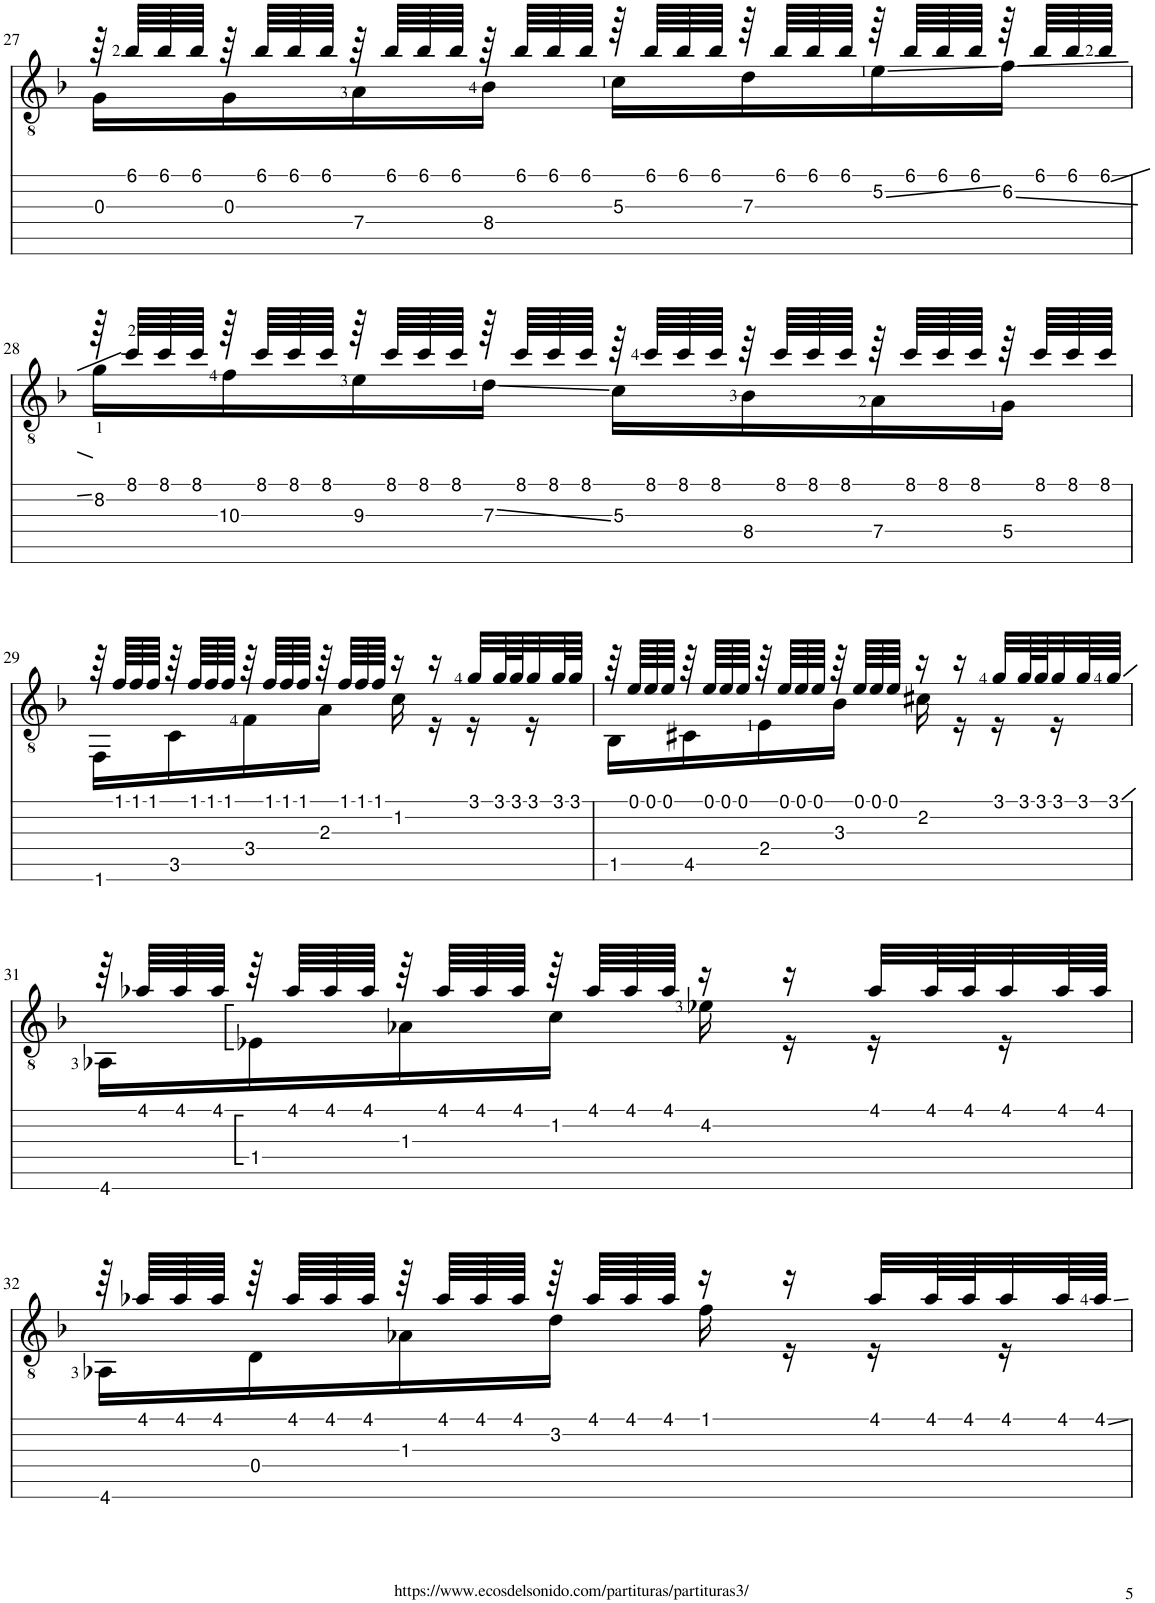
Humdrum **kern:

**kern	**kern
*part1	*part1
*staff2	*staff1
*I"Guitar	*
*I'Guit.	*
!!LO:PB:g=z
*	*clefGv2
*k[b-]	*k[b-]
*M2/4	*M2/4
=27	=27
*^	*^
64r	16GLL	64r	16G\LL
64b-LLLL	.	64b-/LLLL	.
64b-	.	64b-/	.
64b-JJJJ	.	64b-/JJJJ	.
64r	16GJ	64r	16G\
64b-LLLL	.	64b-/LLLL	.
64b-	.	64b-/	.
64b-JJJJ	.	64b-/JJJJ	.
64r	16AL	64r	16A\
64b-LLLL	.	64b-/LLLL	.
64b-	.	64b-/	.
64b-JJJJ	.	64b-/JJJJ	.
64r	16B-JJ	64r	16B-\JJ
64b-LLLL	.	64b-/LLLL	.
64b-	.	64b-/	.
64b-JJJJ	.	64b-/JJJJ	.
64r	16cLL	64r	16c\LL
64b-LLLL	.	64b-/LLLL	.
64b-	.	64b-/	.
64b-JJJJ	.	64b-/JJJJ	.
64r	16dJ	64r	16d\
64b-LLLL	.	64b-/LLLL	.
64b-	.	64b-/	.
64b-JJJJ	.	64b-/JJJJ	.
64r	16eL	64r	16e\
64b-LLLL	.	64b-/LLLL	.
64b-	.	64b-/	.
64b-JJJJ	.	64b-/JJJJ	.
64r	16fJJ	64r	16f\JJ
64b-LLLL	.	64b-/LLLL	.
64b-	.	64b-/	.
64b-JJJJ	.	64b-/JJJJ	.
!!LO:LB:g=z	!!
=28	=28	=28	=28
64r	16gLL	64r	16g\LL
64ccLLLL	.	64cc/LLLL	.
64cc	.	64cc/	.
64ccJJJJ	.	64cc/JJJJ	.
64r	16fJ	64r	16f\
64ccLLLL	.	64cc/LLLL	.
64cc	.	64cc/	.
64ccJJJJ	.	64cc/JJJJ	.
64r	16eL	64r	16e\
64ccLLLL	.	64cc/LLLL	.
64cc	.	64cc/	.
64ccJJJJ	.	64cc/JJJJ	.
64r	16dJJ	64r	16d\JJ
64ccLLLL	.	64cc/LLLL	.
64cc	.	64cc/	.
64ccJJJJ	.	64cc/JJJJ	.
64r	16cLL	64r	16c\LL
64ccLLLL	.	64cc/LLLL	.
64cc	.	64cc/	.
64ccJJJJ	.	64cc/JJJJ	.
64r	16B-J	64r	16B-\
64ccLLLL	.	64cc/LLLL	.
64cc	.	64cc/	.
64ccJJJJ	.	64cc/JJJJ	.
64r	16AL	64r	16A\
64ccLLLL	.	64cc/LLLL	.
64cc	.	64cc/	.
64ccJJJJ	.	64cc/JJJJ	.
64r	16GJJ	64r	16G\JJ
64ccLLLL	.	64cc/LLLL	.
64cc	.	64cc/	.
64ccJJJJ	.	64cc/JJJJ	.
!!LO:LB:g=z	!!
=29	=29	=29	=29
64r	16FFLL	64r	16FF\LL
64fLLLL	.	64f/LLLL	.
64f	.	64f/	.
64fJJJJ	.	64f/JJJJ	.
64r	16CJ	64r	16C\
64fLLLL	.	64f/LLLL	.
64f	.	64f/	.
64fJJJJ	.	64f/JJJJ	.
64r	16FL	64r	16F\
64fLLLL	.	64f/LLLL	.
64f	.	64f/	.
64fJJJJ	.	64f/JJJJ	.
64r	16AJJ	64r	16A\JJ
64fLLLL	.	64f/LLLL	.
64f	.	64f/	.
64fJJJJ	.	64f/JJJJ	.
16r	16c	16r	16c\
16r	16r	16r	16r
32gLLL	16r	32g/LLL	16r
64gL	.	64g/L	.
64gJ	.	64g/J	.
32g	16r	32g/	16r
64gL	.	64g/L	.
64gJJJJ	.	64g/JJJJ	.
=30	=30	=30	=30
64r	16BB-LL	64r	16BB-\LL
64eLLLL	.	64e/LLLL	.
64e	.	64e/	.
64eJJJJ	.	64e/JJJJ	.
64r	16C#J	64r	16C#X\
64eLLLL	.	64e/LLLL	.
64e	.	64e/	.
64eJJJJ	.	64e/JJJJ	.
64r	16EL	64r	16E\
64eLLLL	.	64e/LLLL	.
64e	.	64e/	.
64eJJJJ	.	64e/JJJJ	.
64r	16B-JJ	64r	16B-\JJ
64eLLLL	.	64e/LLLL	.
64e	.	64e/	.
64eJJJJ	.	64e/JJJJ	.
16r	16c#	16r	16c#X\
16r	16r	16r	16r
32gLLL	16r	32g/LLL	16r
64gL	.	64g/L	.
64gJ	.	64g/J	.
32g	16r	32g/	16r
64gL	.	64g/L	.
64gJJJJ	.	64g/JJJJ	.
!!LO:LB:g=z	!!
=31	=31	=31	=31
64r	16AA-LL	64r	16AA-X\LL
64a-LLLL	.	64a-X/LLLL	.
64a-	.	64a-/	.
64a-JJJJ	.	64a-/JJJJ	.
64r	16E-J	64r	16E-X\
64a-LLLL	.	64a-/LLLL	.
64a-	.	64a-/	.
64a-JJJJ	.	64a-/JJJJ	.
64r	16A-L	64r	16A-X\
64a-LLLL	.	64a-/LLLL	.
64a-	.	64a-/	.
64a-JJJJ	.	64a-/JJJJ	.
64r	16cJJ	64r	16c\JJ
64a-LLLL	.	64a-/LLLL	.
64a-	.	64a-/	.
64a-JJJJ	.	64a-/JJJJ	.
16r	16e-	16r	16e-X\
16r	16r	16r	16r
32a-LLL	16r	32a-/LLL	16r
64a-L	.	64a-/L	.
64a-J	.	64a-/J	.
32a-	16r	32a-/	16r
64a-L	.	64a-/L	.
64a-JJJJ	.	64a-/JJJJ	.
!!LO:LB:g=z	!!
=32	=32	=32	=32
64r	16AA-LL	64r	16AA-X\LL
64a-LLLL	.	64a-X/LLLL	.
64a-	.	64a-/	.
64a-JJJJ	.	64a-/JJJJ	.
64r	16DJ	64r	16D\
64a-LLLL	.	64a-/LLLL	.
64a-	.	64a-/	.
64a-JJJJ	.	64a-/JJJJ	.
64r	16A-L	64r	16A-X\
64a-LLLL	.	64a-/LLLL	.
64a-	.	64a-/	.
64a-JJJJ	.	64a-/JJJJ	.
64r	16dJJ	64r	16d\JJ
64a-LLLL	.	64a-/LLLL	.
64a-	.	64a-/	.
64a-JJJJ	.	64a-/JJJJ	.
16r	16f	16r	16f\
16r	16r	16r	16r
32a-LLL	16r	32a-/LLL	16r
64a-L	.	64a-/L	.
64a-J	.	64a-/J	.
32a-	16r	32a-/	16r
64a-L	.	64a-/L	.
64a-JJJJ	.	64a-/JJJJ	.
*v	*v	*	*
*	*v	*v
=	=
*-	*-
